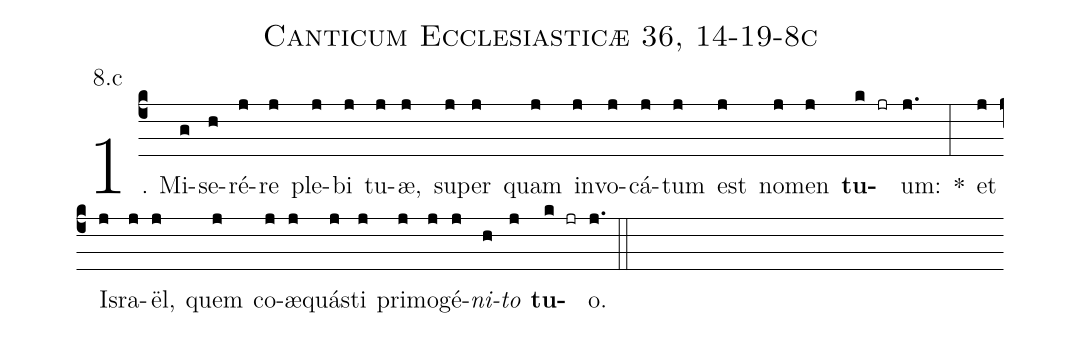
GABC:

name: Canticum Ecclesiasticæ 36, 14-19-8c;
annotation: 8.c;
%%
(c4)1. Mi(g)se(h)ré(j)re(j) ple(j)bi(j) tu(j)æ,(j) su(j)per(j) quam(j) in(j)vo(j)cá(j)tum(j) est(j) no(j)men(j) <b>tu</b>(k jr)um:(j.) *(:) et(j) Is(j)ra(j)ël,(j) quem(j) co(j)æ(j)quás(j)ti(j) pri(j)mo(j)gé(j)<i>ni</i>(h)<i>to</i>(j) <b>tu</b>(k jr)o.(j.) (::)
